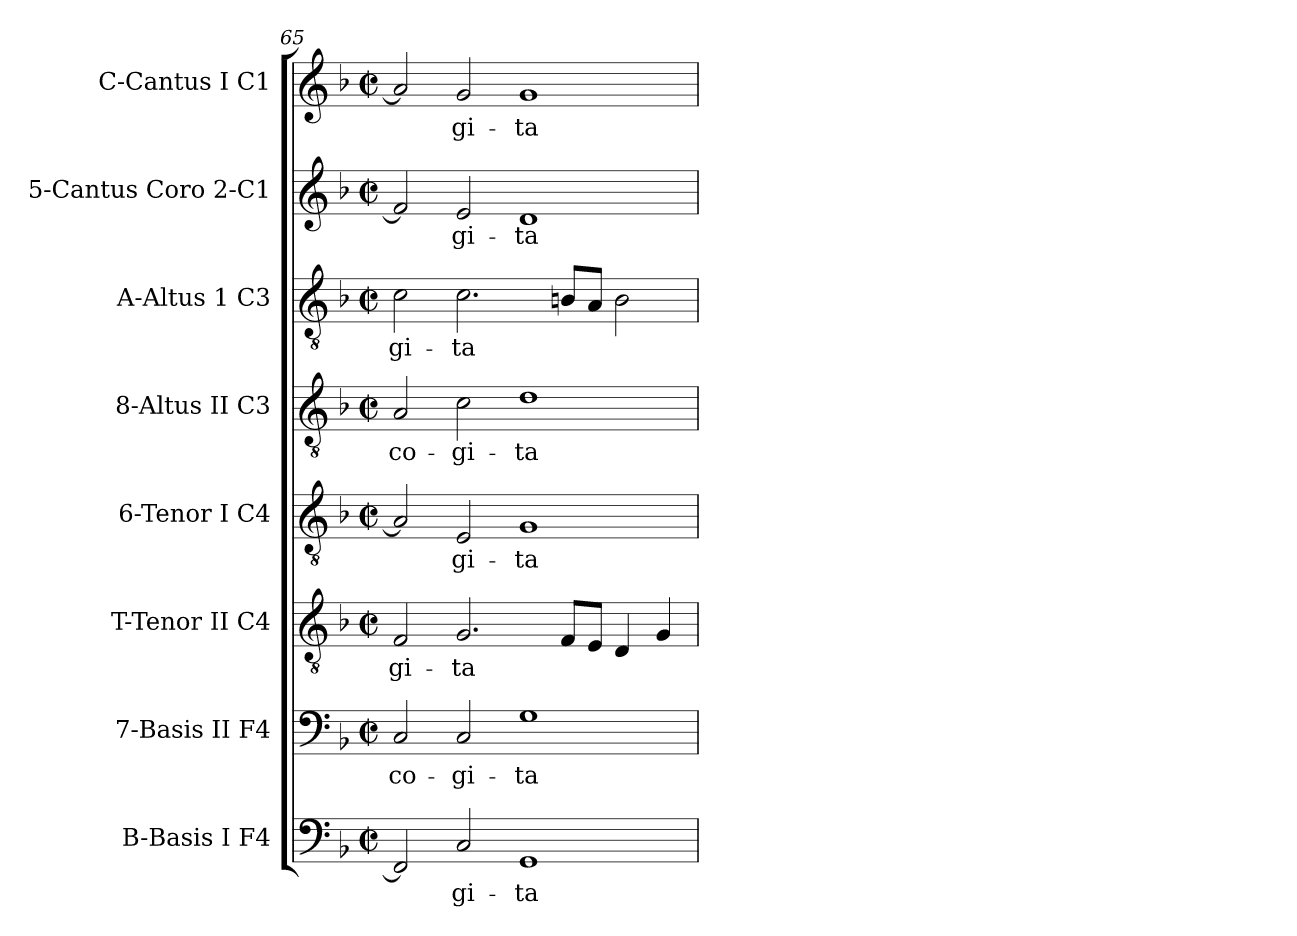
**kern	**text	**kern	**text	**kern	**text	**kern	**text	**kern	**text	**kern	**text	**kern	**text	**kern	**text
*part8	*part8	*part7	*part7	*part6	*part6	*part5	*part5	*part4	*part4	*part3	*part3	*part2	*part2	*part1	*part1
*staff8	*staff8	*staff7	*staff7	*staff6	*staff6	*staff5	*staff5	*staff4	*staff4	*staff3	*staff3	*staff2	*staff2	*staff1	*staff1
*I"B-Basis I  F4	*	*I"7-Basis II  F4	*	*I"T-Tenor II  C4	*	*I"6-Tenor I  C4	*	*I"8-Altus II  C3	*	*I"A-Altus 1  C3	*	*I"5-Cantus  Coro 2-C1	*	*I"C-Cantus I  C1	*
*I'B	*	*	*	*I'T	*	*	*	*	*	*I'A	*	*	*	*I'C	*
*clefF4	*	*clefF4	*	*clefGv2	*	*clefGv2	*	*clefGv2	*	*clefGv2	*	*clefG2	*	*clefG2	*
*k[b-]	*	*k[b-]	*	*k[b-]	*	*k[b-]	*	*k[b-]	*	*k[b-]	*	*k[b-]	*	*k[b-]	*
*F:	*	*F:	*	*F:	*	*F:	*	*F:	*	*F:	*	*F:	*	*F:	*
*M2/2	*	*M2/2	*	*M2/2	*	*M2/2	*	*M2/2	*	*M2/2	*	*M2/2	*	*M2/2	*
*met(c|)	*	*met(c|)	*	*met(c|)	*	*met(c|)	*	*met(c|)	*	*met(c|)	*	*met(c|)	*	*met(c|)	*
=65	=65	=65	=65	=65	=65	=65	=65	=65	=65	=65	=65	=65	=65	=65	=65
!	!LO:LY:b:cj	!	!LO:LY:b:cj	!	!LO:LY:b:cj	!	!LO:LY:b:cj	!	!LO:LY:b:cj	!	!LO:LY:b:cj	!	!LO:LY:b:cj	!	!LO:LY:b:cj
2FF/]	--	2C/	co-	2F/	-gi-	2A/]	--	2A/	co-	2c\	-gi-	2f/]	--	2a/]	--
!	!LO:LY:b:cj	!	!LO:LY:b:cj	!	!LO:LY:b:cj	!	!LO:LY:b:cj	!	!LO:LY:b:cj	!	!LO:LY:b:cj	!	!LO:LY:b:cj	!	!LO:LY:b:cj
2C/	-gi-	2C/	-gi-	2.G/	-ta-	2E/	-gi-	2c\	-gi-	2.c\	-ta-	2e/	-gi-	2g/	-gi-
!	!LO:LY:b:cj	!	!LO:LY:b:cj	!	!	!	!LO:LY:b:cj	!	!LO:LY:b:cj	!	!	!	!LO:LY:b:cj	!	!LO:LY:b:cj
1GG	-ta-	1G	-ta-	.	.	1G	-ta-	1d	-ta-	.	.	1d	-ta-	1g	-ta-
!	!	!	!	!	!LO:LY:b:cj	!	!	!	!	!	!LO:LY:b:cj	!	!	!	!
.	.	.	.	8F/L	--	.	.	.	.	8Bn/L	--	.	.	.	.
!	!	!	!	!	!LO:LY:b:cj	!	!	!	!	!	!LO:LY:b:cj	!	!	!	!
.	.	.	.	8E/J	--	.	.	.	.	8A/J	--	.	.	.	.
!	!	!	!	!	!LO:LY:b:cj	!	!	!	!	!	!LO:LY:b:cj	!	!	!	!
.	.	.	.	4D/	--	.	.	.	.	2B\	--	.	.	.	.
!	!	!	!	!	!LO:LY:b:cj	!	!	!	!	!	!	!	!	!	!
.	.	.	.	4G/	--	.	.	.	.	.	.	.	.	.	.
=	=	=	=	=	=	=	=	=	=	=	=	=	=	=	=
*-	*-	*-	*-	*-	*-	*-	*-	*-	*-	*-	*-	*-	*-	*-	*-
